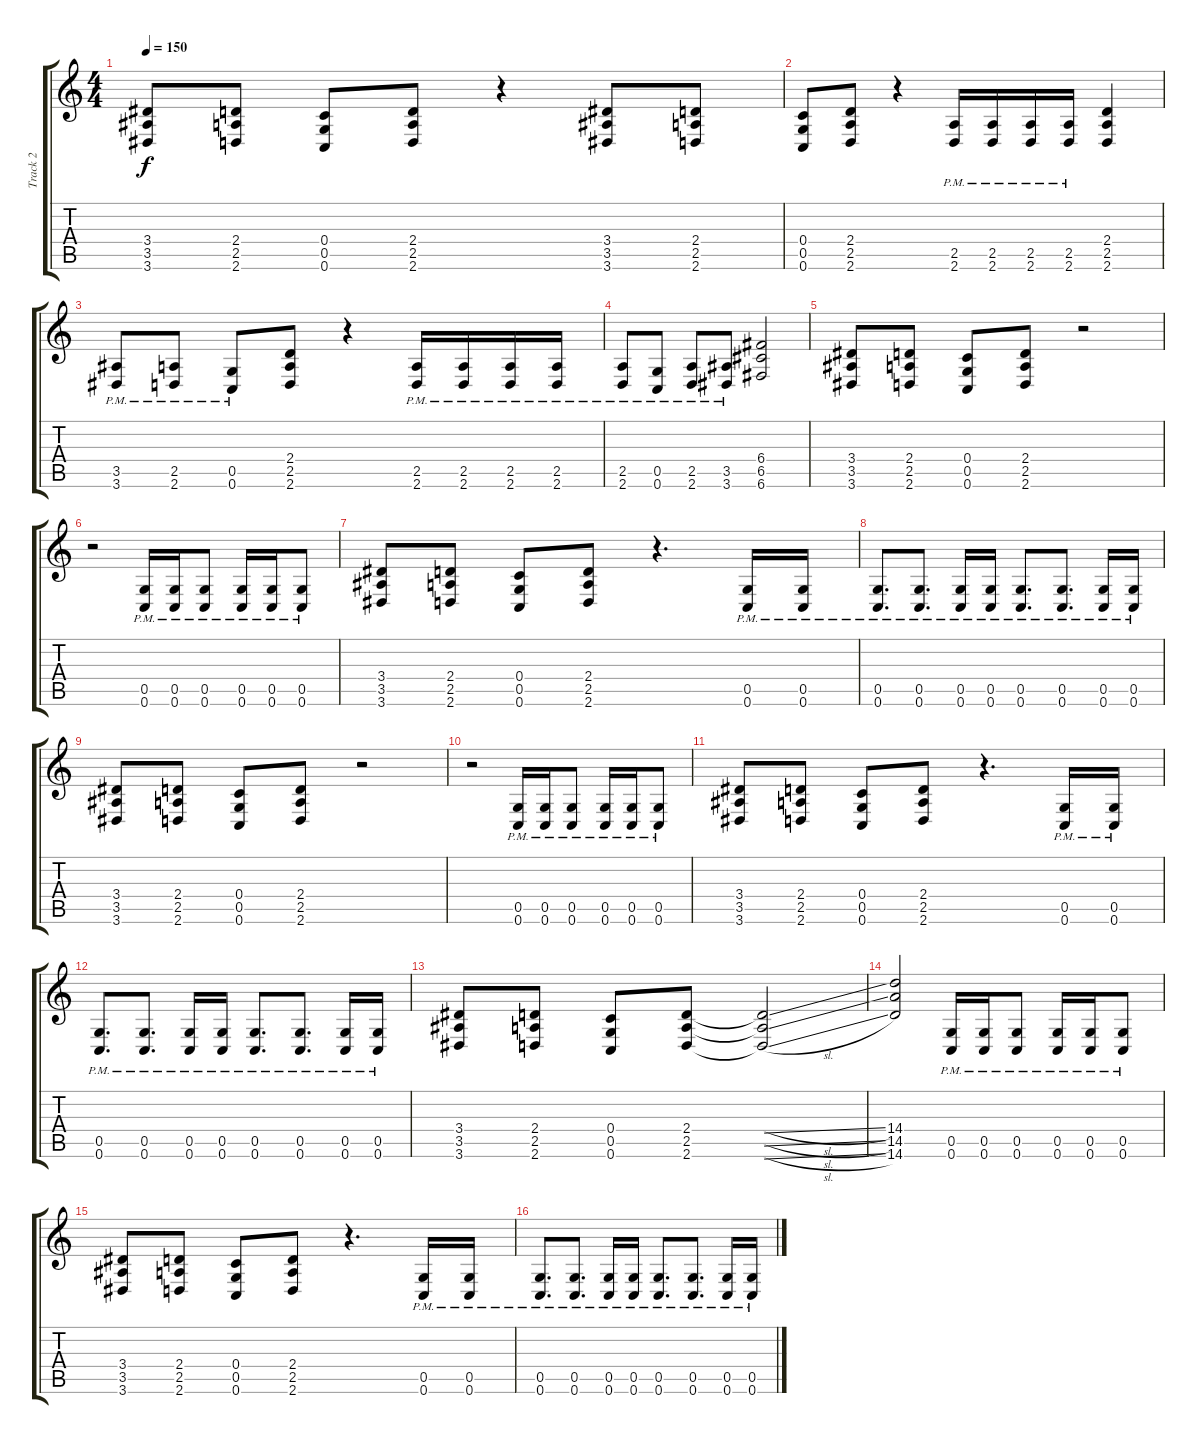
\track ("Track 2" "Track 2") {instrument overdrivenguitar}
\staff {score tabs}
\tuning (D4 A3 F3 C3 G2 C2) {hide}
\ts (4 4)
\tempo 150
\clef g2
\ks c
(3.4 3.5 3.6).8{dy f} (2.4 2.5 2.6).8 (0.4 0.5 0.6).8 (2.4 2.5 2.6).8 r.4 (3.4 3.5 3.6).8 (2.4 2.5 2.6).8 |
(0.4 0.5 0.6).8 (2.4 2.5 2.6).8 r.4 (2.5{pm} 2.6{pm}).16 (2.5{pm} 2.6{pm}).16 (2.5{pm} 2.6{pm}).16 (2.5{pm} 2.6{pm}).16 (2.4 2.5 2.6).4 |
(3.5{pm} 3.6{pm}).8 (2.5{pm} 2.6{pm}).8 (0.5{pm} 0.6{pm}).8 (2.4 2.5 2.6).8 r.4 (2.5{pm} 2.6{pm}).16 (2.5{pm} 2.6{pm}).16 (2.5{pm} 2.6{pm}).16 (2.5{pm} 2.6{pm}).16 |
(2.5{pm} 2.6{pm}).8 (0.5{pm} 0.6{pm}).8 (2.5{pm} 2.6{pm}).8 (3.5{pm} 3.6{pm}).8 (6.4 6.5 6.6).2 |
(3.4 3.5 3.6).8 (2.4 2.5 2.6).8 (0.4 0.5 0.6).8 (2.4 2.5 2.6).8 r.2 |
r.2 (0.5{pm} 0.6{pm}).16 (0.5{pm} 0.6{pm}).16 (0.5{pm} 0.6{pm}).8 (0.5{pm} 0.6{pm}).16 (0.5{pm} 0.6{pm}).16 (0.5{pm} 0.6{pm}).8 |
(3.4 3.5 3.6).8 (2.4 2.5 2.6).8 (0.4 0.5 0.6).8 (2.4 2.5 2.6).8 r.4{d} (0.5{pm} 0.6{pm}).16 (0.5{pm} 0.6{pm}).16 |
(0.5{pm} 0.6{pm}).8{d} (0.5{pm} 0.6{pm}).8{d} (0.5{pm} 0.6{pm}).16 (0.5{pm} 0.6{pm}).16 (0.5{pm} 0.6{pm}).8{d} (0.5{pm} 0.6{pm}).8{d} (0.5{pm} 0.6{pm}).16 (0.5{pm} 0.6{pm}).16 |
(3.4 3.5 3.6).8 (2.4 2.5 2.6).8 (0.4 0.5 0.6).8 (2.4 2.5 2.6).8 r.2 |
r.2 (0.5{pm} 0.6{pm}).16 (0.5{pm} 0.6{pm}).16 (0.5{pm} 0.6{pm}).8 (0.5{pm} 0.6{pm}).16 (0.5{pm} 0.6{pm}).16 (0.5{pm} 0.6{pm}).8 |
(3.4 3.5 3.6).8 (2.4 2.5 2.6).8 (0.4 0.5 0.6).8 (2.4 2.5 2.6).8 r.4{d} (0.5{pm} 0.6{pm}).16 (0.5{pm} 0.6{pm}).16 |
(0.5{pm} 0.6{pm}).8{d} (0.5{pm} 0.6{pm}).8{d} (0.5{pm} 0.6{pm}).16 (0.5{pm} 0.6{pm}).16 (0.5{pm} 0.6{pm}).8{d} (0.5{pm} 0.6{pm}).8{d} (0.5{pm} 0.6{pm}).16 (0.5{pm} 0.6{pm}).16 |
(3.4 3.5 3.6).8 (2.4 2.5 2.6).8 (0.4 0.5 0.6).8 (2.4 2.5 2.6).8 (2.4{sl t} 2.5{sl t} 2.6{sl t}).2 |
(14.4 14.5 14.6).2 (0.5{pm} 0.6{pm}).16 (0.5{pm} 0.6{pm}).16 (0.5{pm} 0.6{pm}).8 (0.5{pm} 0.6{pm}).16 (0.5{pm} 0.6{pm}).16 (0.5{pm} 0.6{pm}).8 |
(3.4 3.5 3.6).8 (2.4 2.5 2.6).8 (0.4 0.5 0.6).8 (2.4 2.5 2.6).8 r.4{d} (0.5{pm} 0.6{pm}).16 (0.5{pm} 0.6{pm}).16 |
(0.5{pm} 0.6{pm}).8{d} (0.5{pm} 0.6{pm}).8{d} (0.5{pm} 0.6{pm}).16 (0.5{pm} 0.6{pm}).16 (0.5{pm} 0.6{pm}).8{d} (0.5{pm} 0.6{pm}).8{d} (0.5{pm} 0.6{pm}).16 (0.5{pm} 0.6{pm}).16
